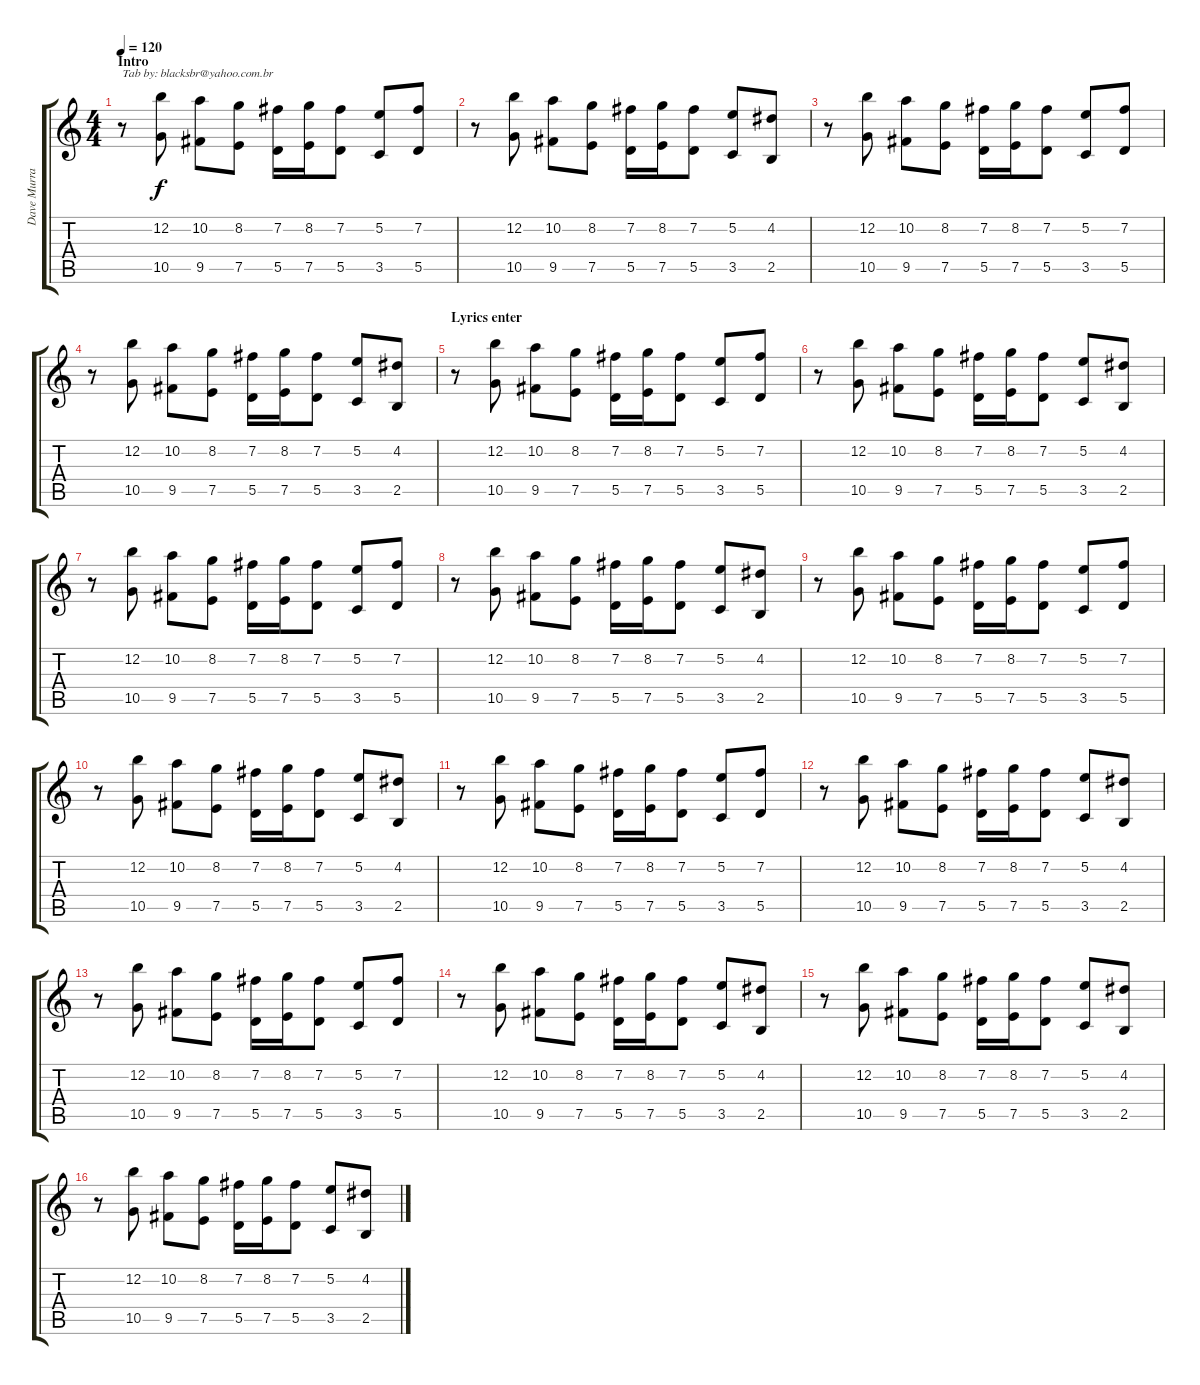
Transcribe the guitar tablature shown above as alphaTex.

\track ("Dave Murray" "Dave Murra") {instrument distortionguitar}
\staff {score tabs}
\tuning (E4 B3 G3 D3 A2 E2) {hide}
\ts (4 4)
\section ("" "Intro")
\tempo 120
\tempo 80
\tempo 120
\clef g2
\ks c
r.8{txt "Tab by: blacksbr@yahoo.com.br" dy f instrument electricguitarjazz} (12.2 10.5).8 (10.2 9.5).8 (8.2 7.5).8 (7.2 5.5).16 (8.2 7.5).16 (7.2 5.5).8 (5.2 3.5).8 (7.2 5.5).8 |
r.8 (12.2 10.5).8 (10.2 9.5).8 (8.2 7.5).8 (7.2 5.5).16 (8.2 7.5).16 (7.2 5.5).8 (5.2 3.5).8 (4.2 2.5).8 |
r.8 (12.2 10.5).8 (10.2 9.5).8 (8.2 7.5).8 (7.2 5.5).16 (8.2 7.5).16 (7.2 5.5).8 (5.2 3.5).8 (7.2 5.5).8 |
r.8 (12.2 10.5).8 (10.2 9.5).8 (8.2 7.5).8 (7.2 5.5).16 (8.2 7.5).16 (7.2 5.5).8 (5.2 3.5).8 (4.2 2.5).8 |
\section ("" "Lyrics enter")
r.8 (12.2 10.5).8 (10.2 9.5).8 (8.2 7.5).8 (7.2 5.5).16 (8.2 7.5).16 (7.2 5.5).8 (5.2 3.5).8 (7.2 5.5).8 |
r.8 (12.2 10.5).8 (10.2 9.5).8 (8.2 7.5).8 (7.2 5.5).16 (8.2 7.5).16 (7.2 5.5).8 (5.2 3.5).8 (4.2 2.5).8 |
r.8 (12.2 10.5).8 (10.2 9.5).8 (8.2 7.5).8 (7.2 5.5).16 (8.2 7.5).16 (7.2 5.5).8 (5.2 3.5).8 (7.2 5.5).8 |
r.8 (12.2 10.5).8 (10.2 9.5).8 (8.2 7.5).8 (7.2 5.5).16 (8.2 7.5).16 (7.2 5.5).8 (5.2 3.5).8 (4.2 2.5).8 |
r.8 (12.2 10.5).8 (10.2 9.5).8 (8.2 7.5).8 (7.2 5.5).16 (8.2 7.5).16 (7.2 5.5).8 (5.2 3.5).8 (7.2 5.5).8 |
r.8 (12.2 10.5).8 (10.2 9.5).8 (8.2 7.5).8 (7.2 5.5).16 (8.2 7.5).16 (7.2 5.5).8 (5.2 3.5).8 (4.2 2.5).8 |
r.8 (12.2 10.5).8 (10.2 9.5).8 (8.2 7.5).8 (7.2 5.5).16 (8.2 7.5).16 (7.2 5.5).8 (5.2 3.5).8 (7.2 5.5).8 |
r.8 (12.2 10.5).8 (10.2 9.5).8 (8.2 7.5).8 (7.2 5.5).16 (8.2 7.5).16 (7.2 5.5).8 (5.2 3.5).8 (4.2 2.5).8 |
r.8 (12.2 10.5).8 (10.2 9.5).8 (8.2 7.5).8 (7.2 5.5).16 (8.2 7.5).16 (7.2 5.5).8 (5.2 3.5).8 (7.2 5.5).8 |
r.8 (12.2 10.5).8 (10.2 9.5).8 (8.2 7.5).8 (7.2 5.5).16 (8.2 7.5).16 (7.2 5.5).8 (5.2 3.5).8 (4.2 2.5).8 |
r.8 (12.2 10.5).8 (10.2 9.5).8 (8.2 7.5).8 (7.2 5.5).16 (8.2 7.5).16 (7.2 5.5).8 (5.2 3.5).8 (4.2 2.5).8 |
r.8 (12.2 10.5).8 (10.2 9.5).8 (8.2 7.5).8 (7.2 5.5).16 (8.2 7.5).16 (7.2 5.5).8 (5.2 3.5).8 (4.2 2.5).8
